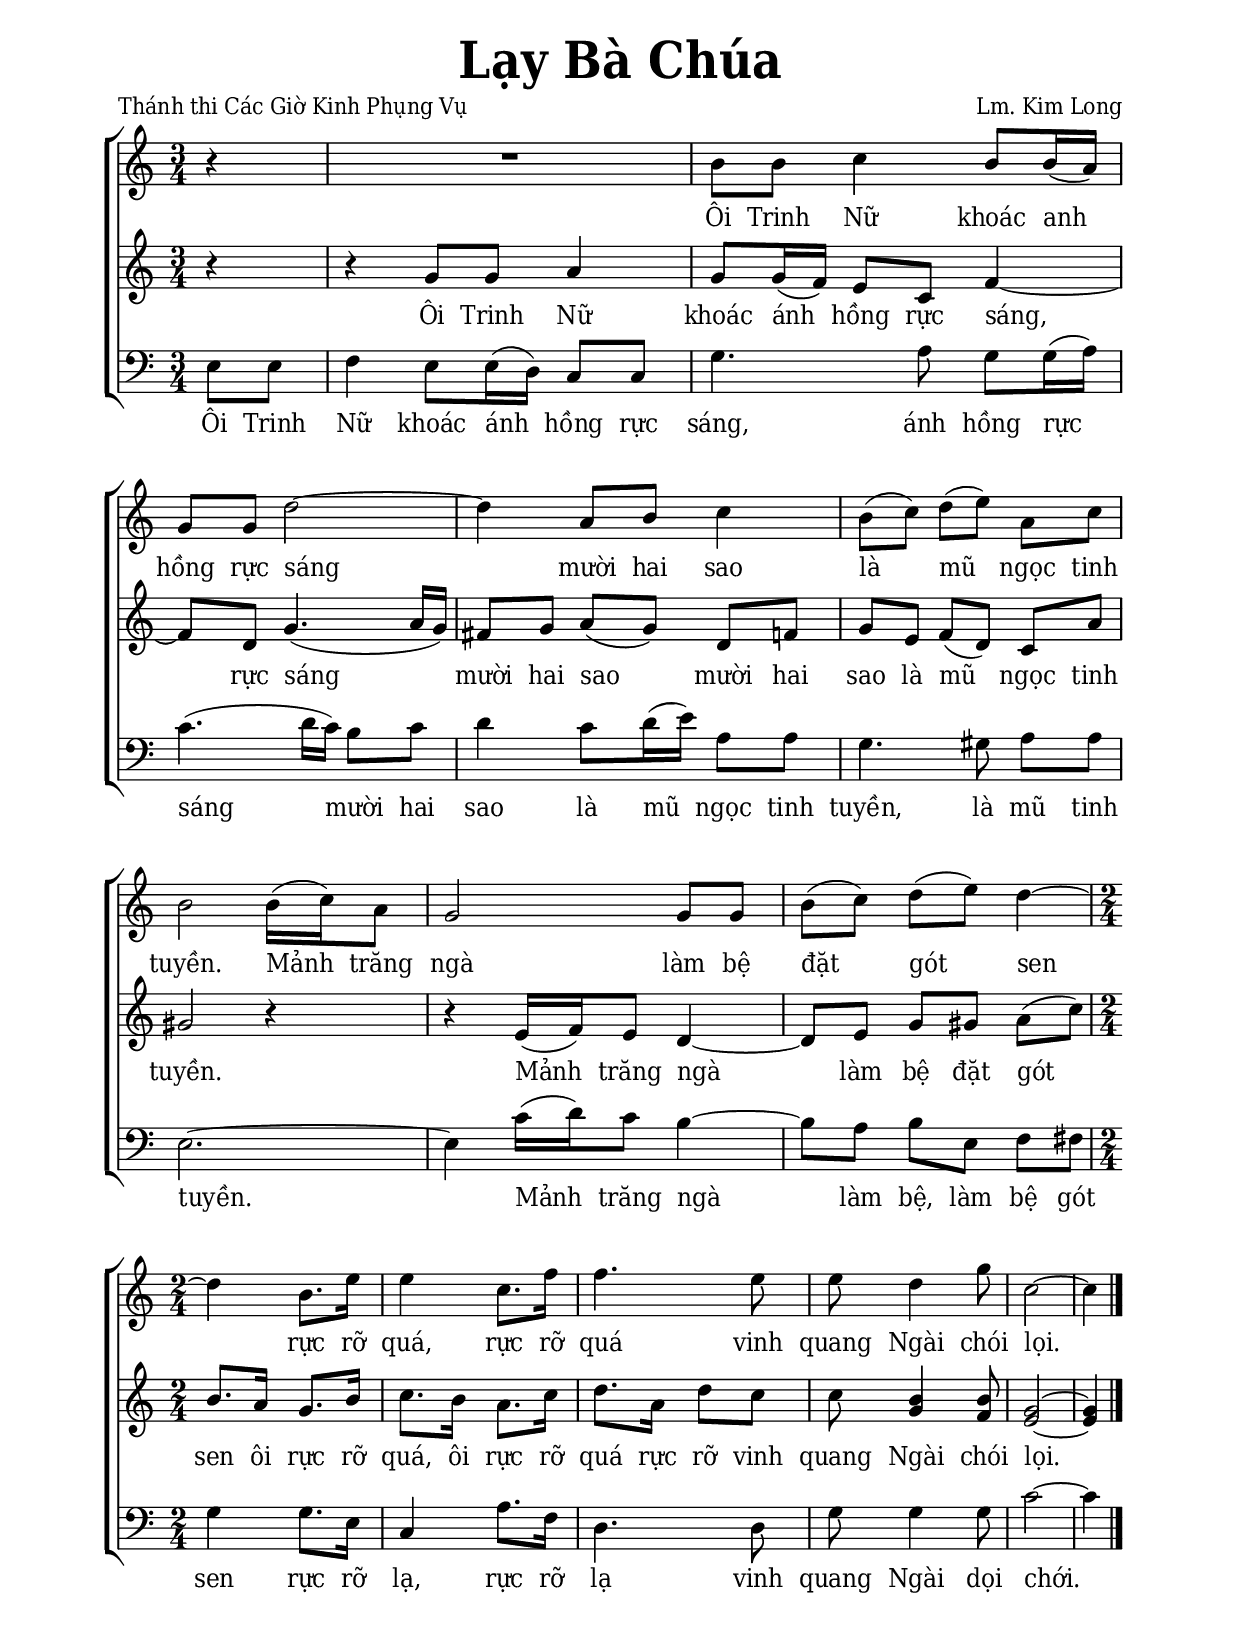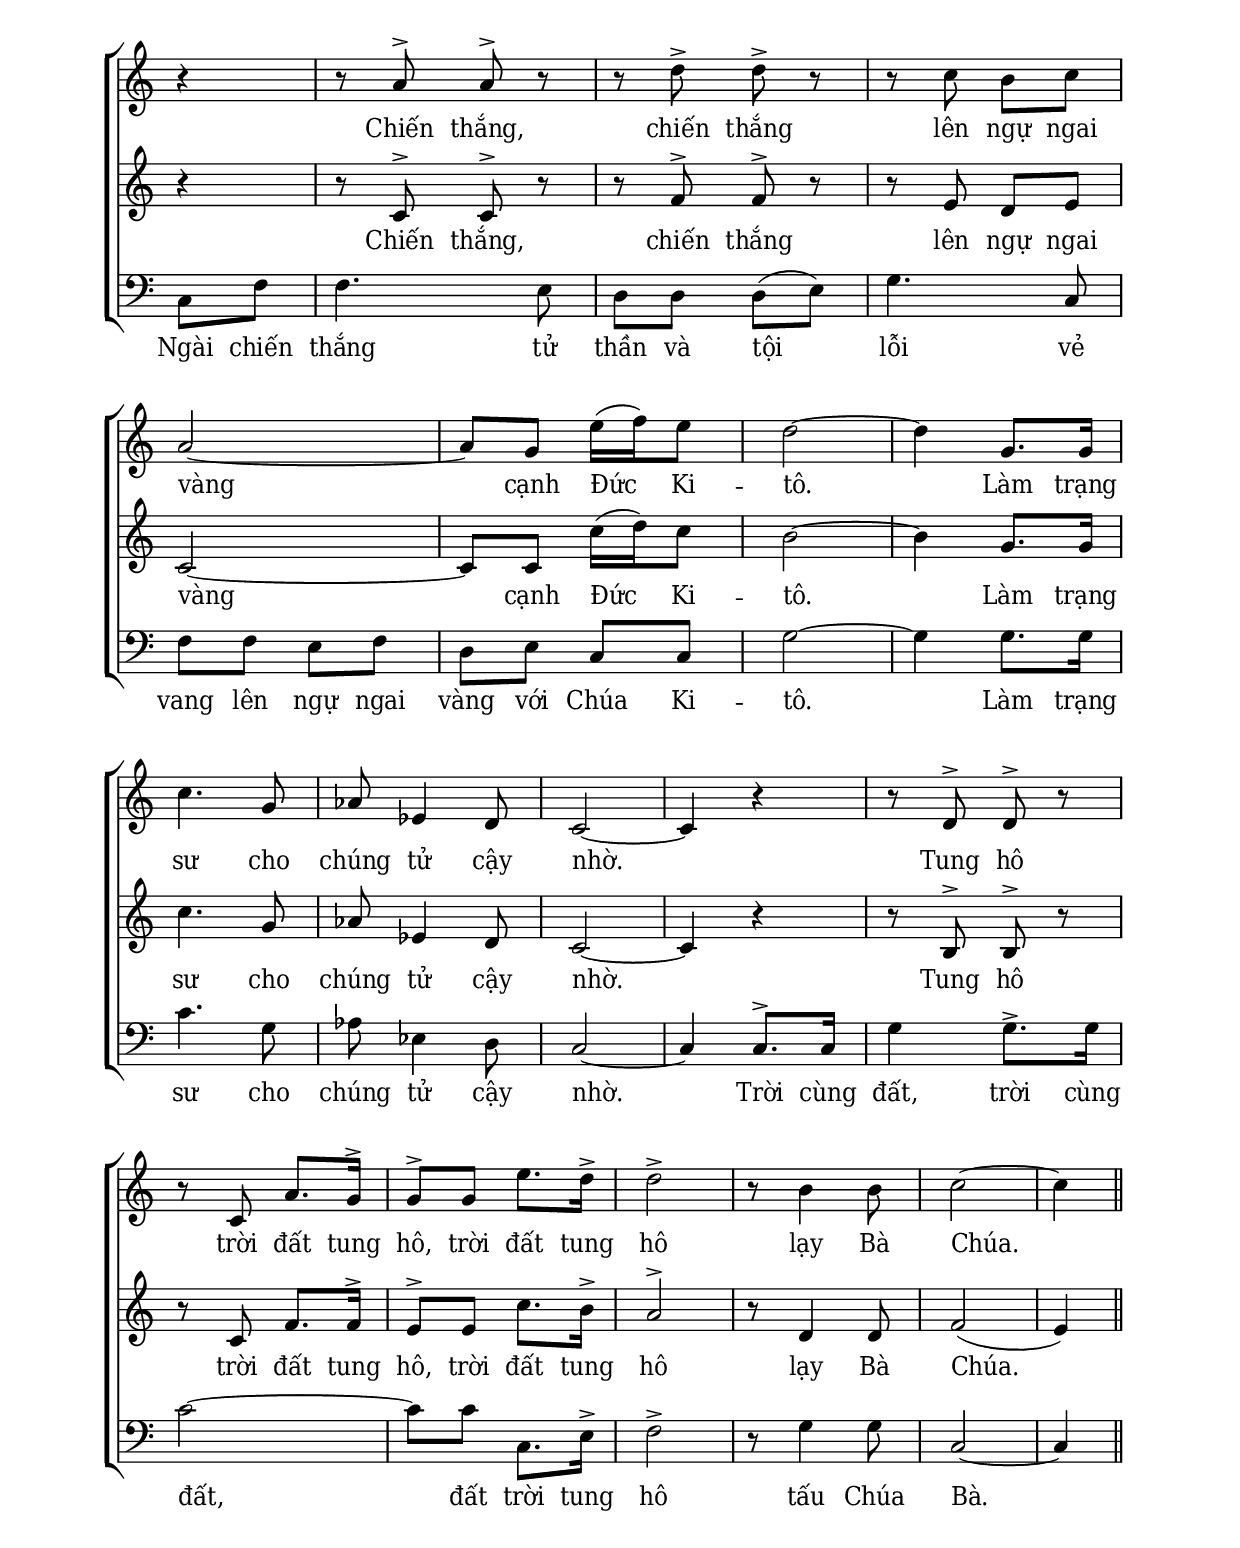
% Cài đặt chung
\version "2.22.1"
\include "english.ly"

\header {
  title = \markup { \fontsize #3 "Lạy Bà Chúa" }
  poet = "Thánh thi Các Giờ Kinh Phụng Vụ"
  composer = "Lm. Kim Long"
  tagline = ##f
}

% Nhạc
nhacDiepKhucSop = \relative c'' {
  \partial 4 r4 |
  R2.
  b8 b c4 b8 b16 (a) |
  g8 g d'2 ~ |
  d4 a8 b c4 |
  b8 (c) d (e) a, c |
  b2 b16 (c) a8 |
  g2 g8 g |
  b (c) d (e) d4 ~ |
  
  \time 2/4
  d4 b8. e16 |
  e4 c8. f16 |
  f4. e8 |
  e d4 g8 |
  c,2 ~ |
  c4 \bar "|." \break
  
  r4 |
  r8 a ^> a ^> r |
  r d ^> d ^> r |
  r c b c |
  a2 ~ |
  a8 g e'16 (f) e8 |
  d2 ~ |
  d4 g,8. g16 |
  c4. g8 |
  af ef4 d8 |
  c2 ~ |
  c4 r |
  r8 d ^> d ^> r |
  r c a'8. g16 ^> |
  g8 ^> g e'8. d16 ^> |
  d2 ^> |
  r8 b4 b8 |
  c2 ~ |
  c4 \bar "||"
}

nhacDiepKhucAlto = \relative c'' {
  r4 |
  r g8 g a4 |
  g8 g16 (f) e8 c f4 ~ |
  f8 d g4. (a16 g) |
  fs8 g a (g) d f! |
  g e f (d) c a' |
  gs2 r4 |
  r e16 (f) e8 d4 ~ |
  d8 e g gs a (c) |
  
  \time 2/4
  b8. a16 g8. b16 |
  c8. b16 a8. c16 |
  d8. a16 d8 c |
  c <b g>4 <b f>8 |
  <g e>2 ~ |
  <g e>4
  
  r4 |
  r8 c, ^> c ^> r |
  r f ^> f ^> r |
  r e d e |
  c2 ~ |
  c8 c c'16 (d) c8 |
  b2 ~ |
  b4 g8. g16 |
  c4. g8 |
  af ef4 d8 |
  c2 ~ |
  c4 r |
  r8 b ^> b ^> r |
  r c f8. f16 ^> |
  e8 ^> e c'8. b16 ^> |
  a2 ^> |
  r8 d,4 d8 |
  f2 ( |
  e4)
}

nhacDiepKhucBas = \relative c {
  e8 e |
  f4 e8 e16 (d) c8 c |
  g'4. a8 g g16 (a) |
  c4. ( d16 c) b8 c |
  d4 c8 d16 (e) a,8 a |
  g4. gs8 a a |
  e2. ~ |
  e4 c'16 (d) c8 b4 ~ |
  b8 a b e, f fs |
  
  \time 2/4
  g4 g8. e16 |
  c4 a'8. f16 |
  d4. d8 |
  g g4 g8 |
  c2 ~ |
  c4
  
  c,8 f |
  f4. e8 |
  d d d (e) |
  g4. c,8 |
  f f e f |
  d e c c |
  g'2 ~ |
  g4 g8. g16 |
  c4. g8 |
  af ef4 d8 |
  c2 ~ |
  c4 c8. ^> c16 |
  g'4 g8. ^> g16 |
  c2 ~ |
  c8 c c,8. e16 ^> |
  f2 ^> |
  r8 g4 g8 |
  c,2 ~ |
  c4
}

% Lời
loiDiepKhucSop = \lyricmode {
  Ôi Trinh Nữ khoác anh hồng rực sáng
  mười hai sao là mũ ngọc tinh tuyền.
  Mảnh trăng ngà làm bệ đặt gót sen
  rực rỡ quá, rực rỡ quá vinh quang Ngài chói lọi.
  Chiến thắng, chiến thắng lên ngự ngai vàng
  cạnh Đức Ki -- tô.
  Làm trạng sư cho chúng tử cậy nhờ.
  Tung hô trời đất tung hô,
  trời đất tung hô lạy Bà Chúa.
}

loiDiepKhucAlto = \lyricmode {
  Ôi Trinh Nữ khoác ánh hồng rực sáng,
  rực sáng mười hai sao mười hai sao
  là mũ ngọc tinh tuyền.
  Mảnh trăng ngà làm bệ đặt gót sen
  ôi rực rỡ quá, ôi rực rỡ quá
  rực rỡ vinh quang Ngài chói lọi.
  Chiến thắng, chiến thắng lên ngự ngai vàng
  cạnh Đức Ki -- tô.
  Làm trạng sư cho chúng tử cậy nhờ.
  Tung hô trời đất tung hô,
  trời đất tung hô lạy Bà Chúa.
}

loiDiepKhucBas = \lyricmode {
  Ôi Trinh Nữ khoác ánh hồng rực sáng,
  ánh hồng rực sáng mười hai sao là mũ ngọc tinh tuyền,
  là mũ tinh tuyền.
  Mảnh trăng ngà làm bệ, làm bệ gót sen
  rực rỡ lạ, rực rỡ lạ vinh quang Ngài dọi chới.
  Ngài chiến thắng tử thần và tội lỗi
  vẻ vang lên ngự ngai vàng với Chúa Ki -- tô.
  Làm trạng sư cho chúng tử cậy nhờ.
  Trời cùng đất, trời cùng đất,
  đất trời tung hô tấu Chúa Bà.
}

% Dàn trang
\paper {
  #(set-paper-size "a4")
  top-margin = 15\mm
  bottom-margin = 15\mm
  left-margin = 20\mm
  right-margin = 20\mm
  indent = #0
  #(define fonts
    (make-pango-font-tree
      "Deja Vu Serif Condensed"
      "Deja Vu Serif Condensed"
      "Deja Vu Serif Condensed"
      (/ 20 20)))
  print-page-number = #f
  %page-count = #1
}

TongNhip = {
  \key c \major \time 3/4
  \set Timing.beamExceptions = #'()
  \set Timing.baseMoment = #(ly:make-moment 1/4)
}

\score {
  \new ChoirStaff <<
    \new Staff <<
      \new Voice = "beSop" {
        \clef treble \TongNhip \nhacDiepKhucSop
      }
      \new Lyrics \lyricsto beSop \loiDiepKhucSop
    >>
    \new Staff <<
      \new Voice = "beAlto" {
        \clef treble \TongNhip \nhacDiepKhucAlto
      }
      \new Lyrics \lyricsto beAlto \loiDiepKhucAlto
    >>
    \new Staff <<
        \clef "bass"
        \new Voice = beBas {
          \TongNhip \nhacDiepKhucBas
        }
      \new Lyrics \lyricsto beBas \loiDiepKhucBas
    >>
  >>
  \layout {
    %\override Lyrics.LyricText.font-size = #+2.2
    \override Lyrics.LyricSpace.minimum-distance = #1.5
    \override Score.BarNumber.break-visibility = ##(#f #f #f)
    \override Score.SpacingSpanner.uniform-stretching = ##t
  }
}
